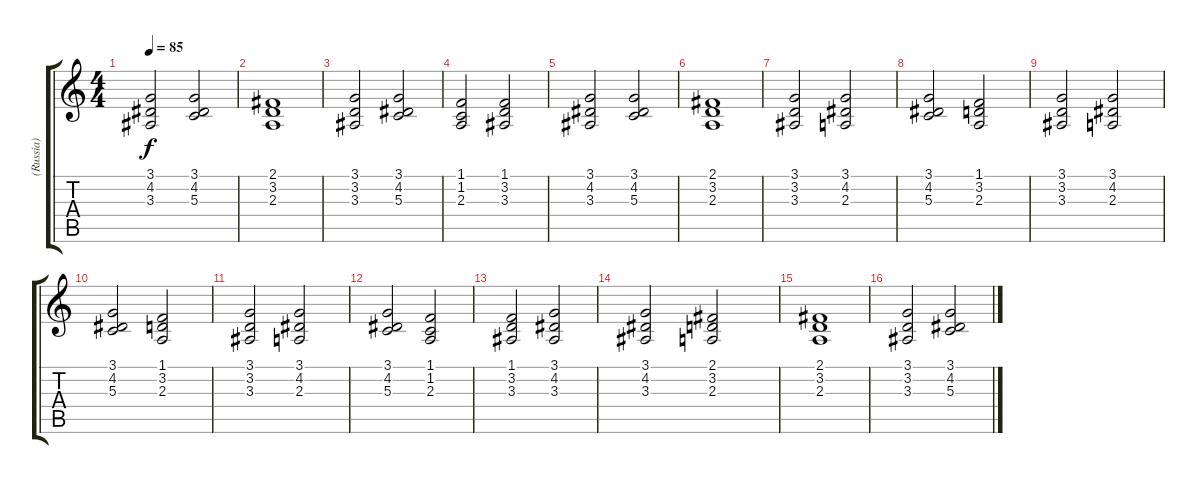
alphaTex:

\track ("(Russia)" "(Russia)") {instrument stringensemble2}
\staff {score tabs}
\tuning (E4 B3 G3 D3 A2 E2) {hide}
\ts (4 4)
\tempo 85
\clef g2
\ks c
(3.1 4.2 3.3).2{dy f} (3.1 4.2 5.3).2 |
(2.1 3.2 2.3).1 |
(3.1 3.2 3.3).2 (3.1 4.2 5.3).2 |
(1.1 1.2 2.3).2 (1.1 3.2 3.3).2 |
(3.1 4.2 3.3).2 (3.1 4.2 5.3).2 |
(2.1 3.2 2.3).1 |
(3.1 3.2 3.3).2 (3.1 4.2 2.3).2 |
(3.1 4.2 5.3).2 (1.1 3.2 2.3).2 |
(3.1 3.2 3.3).2 (3.1 4.2 2.3).2 |
(3.1 4.2 5.3).2 (1.1 3.2 2.3).2 |
(3.1 3.2 3.3).2 (3.1 4.2 2.3).2 |
(3.1 4.2 5.3).2 (1.1 1.2 2.3).2 |
(1.1 3.2 3.3).2 (3.1 4.2 3.3).2 |
(3.1 4.2 3.3).2 (2.1 3.2 2.3).2 |
(2.1 3.2 2.3).1 |
(3.1 3.2 3.3).2 (3.1 4.2 5.3).2
